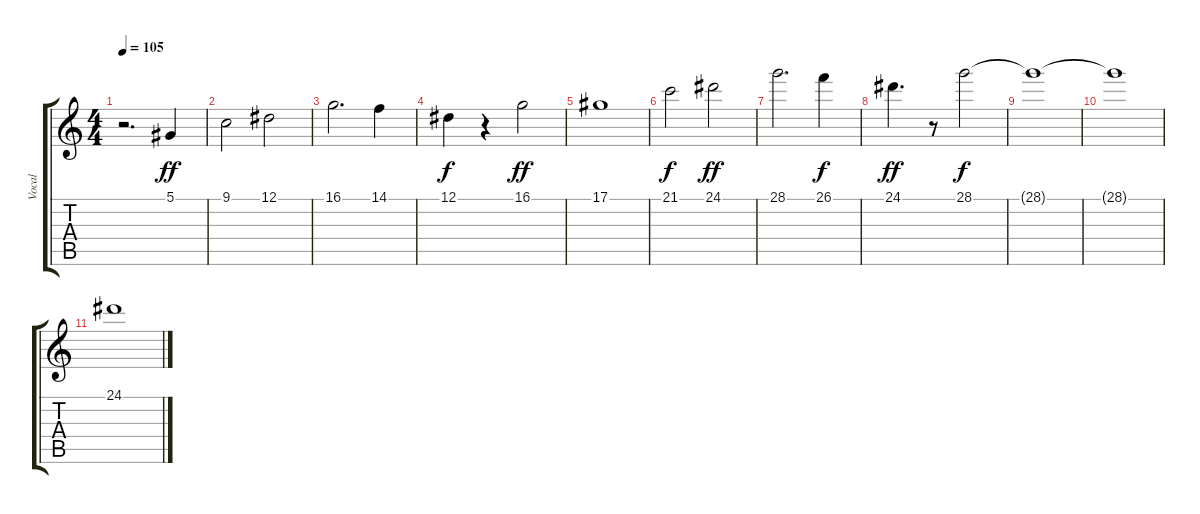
\track ("Vocal" "Vocal") {instrument voiceoohs}
\staff {score tabs}
\tuning (Eb4 Bb3 Gb3 Db3 Ab2 Eb2) {hide}
\ts (4 4)
\tempo 105
\clef g2
\ks c
r.2{d dy f} 5.1.4{dy ff} |
9.1.2 12.1.2 |
16.1.2{d} 14.1.4 |
12.1.4{dy f} r.4 16.1.2{dy ff} |
17.1.1 |
21.1.2{dy f} 24.1.2{dy ff} |
28.1.2{d} 26.1.4{dy f} |
24.1.4{d dy ff} r.8 28.1.2{dy f} |
28.1{t}.1 |
28.1{t}.1 |
24.1.1
